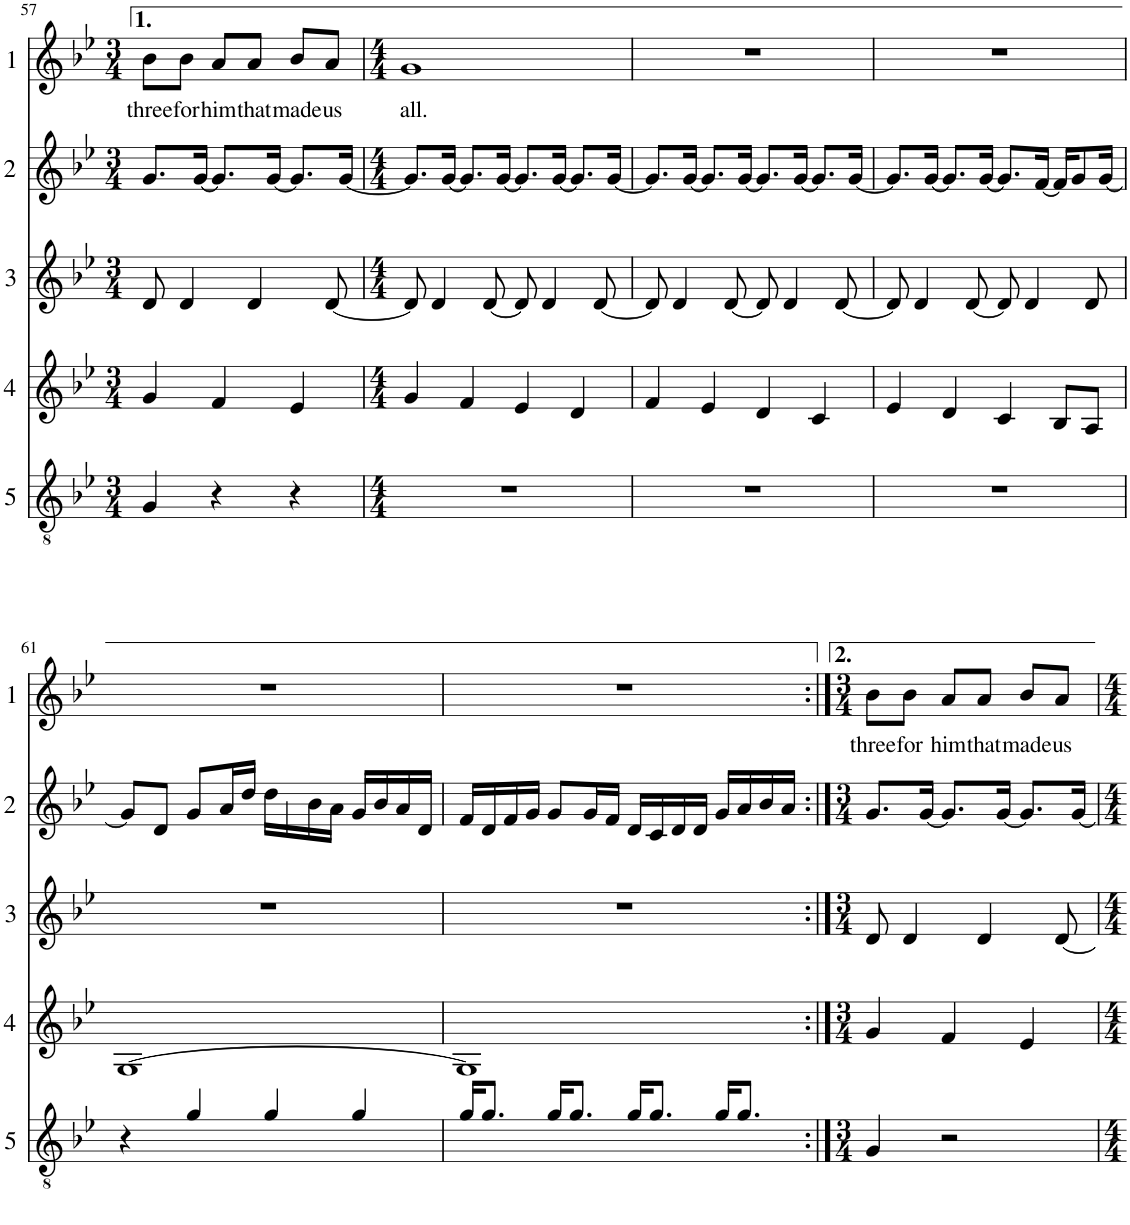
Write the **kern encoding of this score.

**kern	**kern	**kern	**kern	**kern	**text
*part5	*part4	*part3	*part2	*part1	*part1
*staff5	*staff4	*staff3	*staff2	*staff1	*staff1
*I"Hlas 5	*I"Hlas 4	*I"Hlas 3	*I"Hlas 2	*I"Hlas 1	*
!!LO:PB:g=z
*clefGv2	*clefG2	*clefG2	*clefG2	*clefG2	*
*Trd-7c-12	*	*	*	*	*
*k[b-e-]	*k[b-e-]	*k[b-e-]	*k[b-e-]	*k[b-e-]	*
*M3/4	*M3/4	*M3/4	*M3/4	*M3/4	*
=57	=57	=57	=57	=57	=57
!	!	!	!	!	!LO:LY:b
4G/	4g/	8d/	8.g/L	8b-\L	three
!	!	!	!	!	!LO:LY:b
.	.	4d/	.	8b-\J	for
.	.	.	[16g/Jk	.	.
!	!	!	!	!	!LO:LY:b
4r	4f/	.	8.g/L]	8a/L	him
!	!	!	!	!	!LO:LY:b
.	.	4d/	.	8a/J	that
.	.	.	[16g/Jk	.	.
!	!	!	!	!	!LO:LY:b
4r	4e-/	.	8.g/L]	8b-/L	made
!	!	!	!	!	!LO:LY:b
.	.	[8d/	.	8a/J	us
.	.	.	[16g/Jk	.	.
=58	=58	=58	=58	=58	=58
*M4/4	*M4/4	*M4/4	*M4/4	*M4/4	*
!	!	!	!	!	!LO:LY:b
1r	4g/	8d/]	8.g/L]	1g	all.
.	.	4d/	.	.	.
.	.	.	[16g/Jk	.	.
.	4f/	.	8.g/L]	.	.
.	.	[8d/	.	.	.
.	.	.	[16g/Jk	.	.
.	4e-/	8d/]	8.g/L]	.	.
.	.	4d/	.	.	.
.	.	.	[16g/Jk	.	.
.	4d/	.	8.g/L]	.	.
.	.	[8d/	.	.	.
.	.	.	[16g/Jk	.	.
=59	=59	=59	=59	=59	=59
1r	4f/	8d/]	8.g/L]	1r	.
.	.	4d/	.	.	.
.	.	.	[16g/Jk	.	.
.	4e-/	.	8.g/L]	.	.
.	.	[8d/	.	.	.
.	.	.	[16g/Jk	.	.
.	4d/	8d/]	8.g/L]	.	.
.	.	4d/	.	.	.
.	.	.	[16g/Jk	.	.
.	4c/	.	8.g/L]	.	.
.	.	[8d/	.	.	.
.	.	.	[16g/Jk	.	.
=60	=60	=60	=60	=60	=60
1r	4e-/	8d/]	8.g/L]	1r	.
.	.	4d/	.	.	.
.	.	.	[16g/Jk	.	.
.	4d/	.	8.g/L]	.	.
.	.	[8d/	.	.	.
.	.	.	[16g/Jk	.	.
.	4c/	8d/]	8.g/L]	.	.
.	.	4d/	.	.	.
.	.	.	[16f/Jk	.	.
.	8B-/L	.	16f/KL]	.	.
.	.	.	8g/	.	.
.	8A/J	8d/	.	.	.
.	.	.	[16g/Jk	.	.
!!LO:LB:g=z
=61	=61	=61	=61	=61	=61
4r	[1G	1r	8g/L]	1r	.
.	.	.	8d/J	.	.
4g/	.	.	8g/L	.	.
.	.	.	16a/L	.	.
.	.	.	16dd/JJ	.	.
4g/	.	.	16dd\LL	.	.
.	.	.	16cc\	.	.
.	.	.	16b-\	.	.
.	.	.	16a\JJ	.	.
4g/	.	.	16g/LL	.	.
.	.	.	16b-/	.	.
.	.	.	16a/	.	.
.	.	.	16d/JJ	.	.
=62	=62	=62	=62	=62	=62
16g/KL	1G]	1r	16f/LL	1r	.
8.g/J	.	.	16d/	.	.
.	.	.	16f/	.	.
.	.	.	16g/JJ	.	.
16g/KL	.	.	8g/L	.	.
8.g/J	.	.	.	.	.
.	.	.	16g/L	.	.
.	.	.	16f/JJ	.	.
16g/KL	.	.	16d/LL	.	.
8.g/J	.	.	16c/	.	.
.	.	.	16d/	.	.
.	.	.	16d/JJ	.	.
16g/KL	.	.	16g/LL	.	.
8.g/J	.	.	16a/	.	.
.	.	.	16b-/	.	.
.	.	.	16a/JJ	.	.
=63:|!	=63:|!	=63:|!	=63:|!	=63:|!	=63:|!
*M3/4	*M3/4	*M3/4	*M3/4	*M3/4	*
!	!	!	!	!	!LO:LY:b
4G/	4g/	8d/	8.g/L	8b-\L	three
!	!	!	!	!	!LO:LY:b
.	.	4d/	.	8b-\J	for
.	.	.	[16g/Jk	.	.
!	!	!	!	!	!LO:LY:b
2r	4f/	.	8.g/L]	8a/L	him
!	!	!	!	!	!LO:LY:b
.	.	4d/	.	8a/J	that
.	.	.	[16g/Jk	.	.
!	!	!	!	!	!LO:LY:b
.	4e-/	.	8.g/L]	8b-/L	made
!	!	!	!	!	!LO:LY:b
.	.	[8d/	.	8a/J	us
.	.	.	[16g/Jk	.	.
=	=	=	=	=	=
*-	*-	*-	*-	*-	*-
